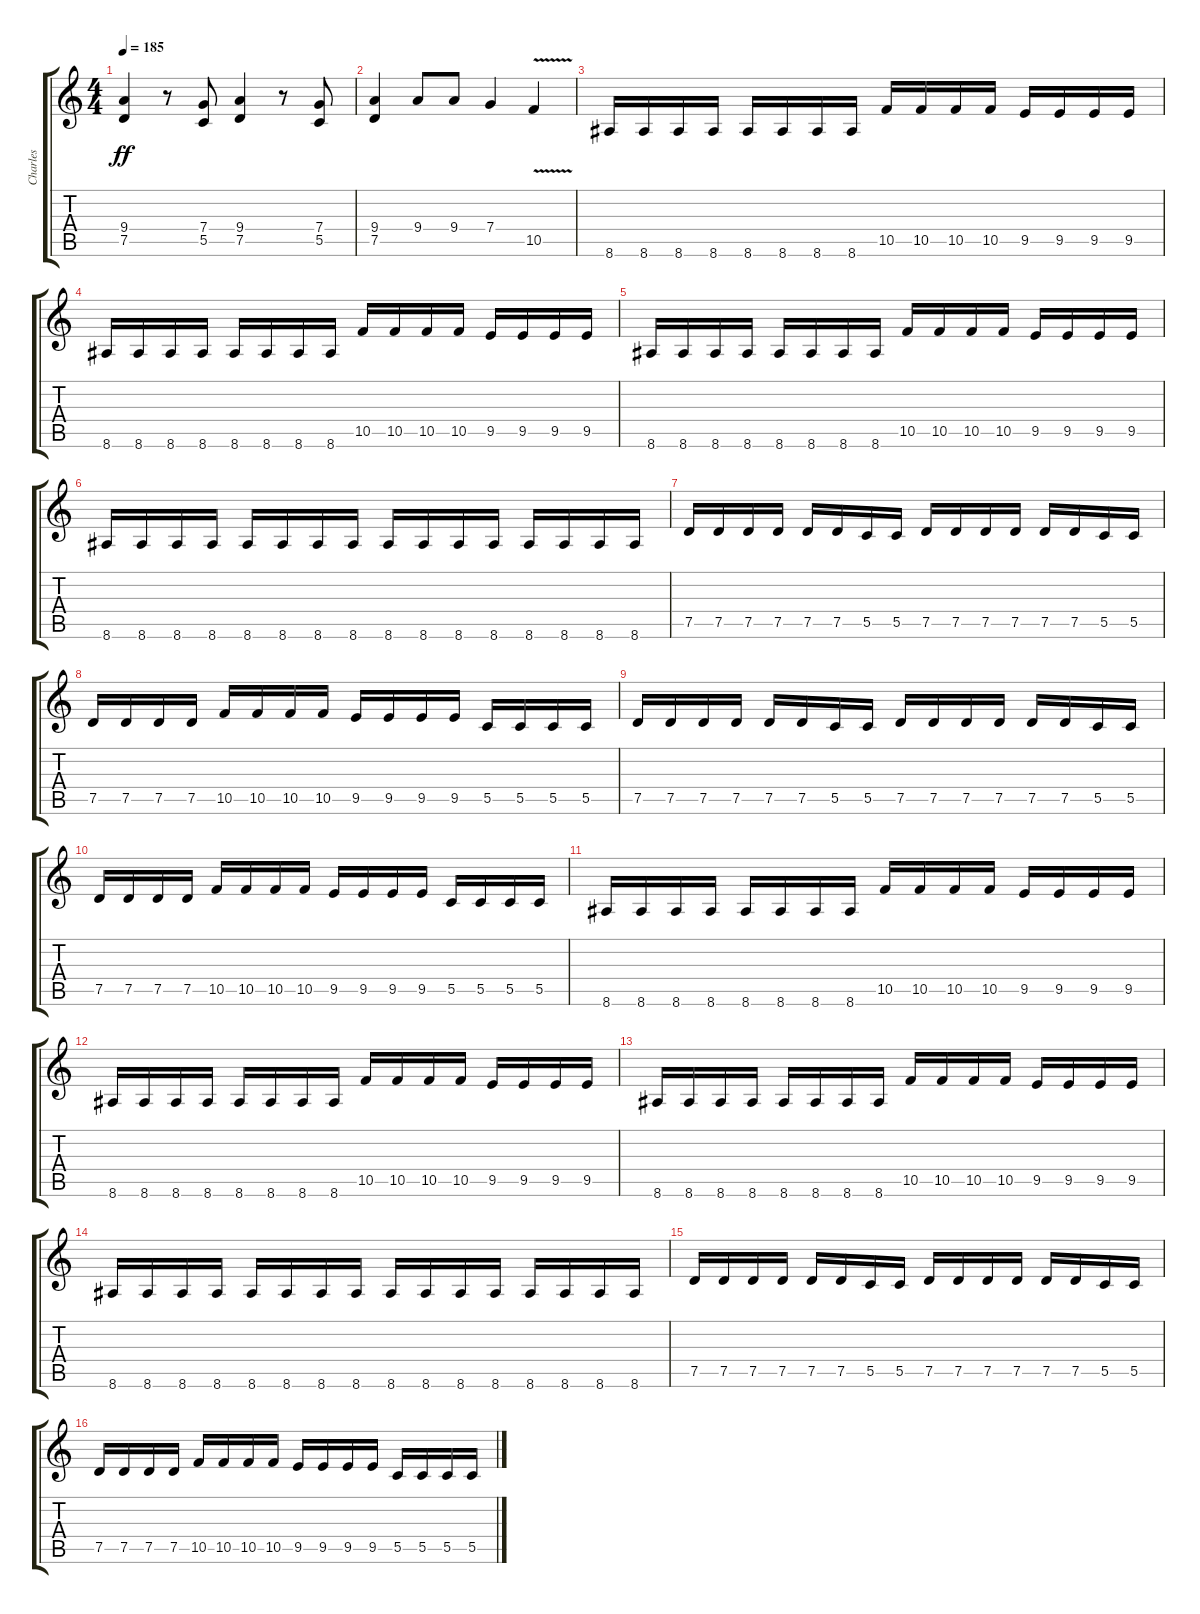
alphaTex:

\track ("Charles" "Charles") {instrument distortionguitar}
\staff {score tabs}
\tuning (D4 A3 F3 C3 G2 D2) {hide}
\ts (4 4)
\tempo 185
\clef g2
\ks c
(9.4 7.5).4{dy ff} r.8 (7.4 5.5).8 (9.4 7.5).4 r.8 (7.4 5.5).8 |
(9.4 7.5).4 9.4.8 9.4.8 7.4.4 10.5{v}.4 |
8.6.16 8.6.16 8.6.16 8.6.16 8.6.16 8.6.16 8.6.16 8.6.16 10.5.16 10.5.16 10.5.16 10.5.16 9.5.16 9.5.16 9.5.16 9.5.16 |
8.6.16 8.6.16 8.6.16 8.6.16 8.6.16 8.6.16 8.6.16 8.6.16 10.5.16 10.5.16 10.5.16 10.5.16 9.5.16 9.5.16 9.5.16 9.5.16 |
8.6.16 8.6.16 8.6.16 8.6.16 8.6.16 8.6.16 8.6.16 8.6.16 10.5.16 10.5.16 10.5.16 10.5.16 9.5.16 9.5.16 9.5.16 9.5.16 |
8.6.16 8.6.16 8.6.16 8.6.16 8.6.16 8.6.16 8.6.16 8.6.16 8.6.16 8.6.16 8.6.16 8.6.16 8.6.16 8.6.16 8.6.16 8.6.16 |
7.5.16 7.5.16 7.5.16 7.5.16 7.5.16 7.5.16 5.5.16 5.5.16 7.5.16 7.5.16 7.5.16 7.5.16 7.5.16 7.5.16 5.5.16 5.5.16 |
7.5.16 7.5.16 7.5.16 7.5.16 10.5.16 10.5.16 10.5.16 10.5.16 9.5.16 9.5.16 9.5.16 9.5.16 5.5.16 5.5.16 5.5.16 5.5.16 |
7.5.16 7.5.16 7.5.16 7.5.16 7.5.16 7.5.16 5.5.16 5.5.16 7.5.16 7.5.16 7.5.16 7.5.16 7.5.16 7.5.16 5.5.16 5.5.16 |
7.5.16 7.5.16 7.5.16 7.5.16 10.5.16 10.5.16 10.5.16 10.5.16 9.5.16 9.5.16 9.5.16 9.5.16 5.5.16 5.5.16 5.5.16 5.5.16 |
8.6.16 8.6.16 8.6.16 8.6.16 8.6.16 8.6.16 8.6.16 8.6.16 10.5.16 10.5.16 10.5.16 10.5.16 9.5.16 9.5.16 9.5.16 9.5.16 |
8.6.16 8.6.16 8.6.16 8.6.16 8.6.16 8.6.16 8.6.16 8.6.16 10.5.16 10.5.16 10.5.16 10.5.16 9.5.16 9.5.16 9.5.16 9.5.16 |
8.6.16 8.6.16 8.6.16 8.6.16 8.6.16 8.6.16 8.6.16 8.6.16 10.5.16 10.5.16 10.5.16 10.5.16 9.5.16 9.5.16 9.5.16 9.5.16 |
8.6.16 8.6.16 8.6.16 8.6.16 8.6.16 8.6.16 8.6.16 8.6.16 8.6.16 8.6.16 8.6.16 8.6.16 8.6.16 8.6.16 8.6.16 8.6.16 |
7.5.16 7.5.16 7.5.16 7.5.16 7.5.16 7.5.16 5.5.16 5.5.16 7.5.16 7.5.16 7.5.16 7.5.16 7.5.16 7.5.16 5.5.16 5.5.16 |
7.5.16 7.5.16 7.5.16 7.5.16 10.5.16 10.5.16 10.5.16 10.5.16 9.5.16 9.5.16 9.5.16 9.5.16 5.5.16 5.5.16 5.5.16 5.5.16
